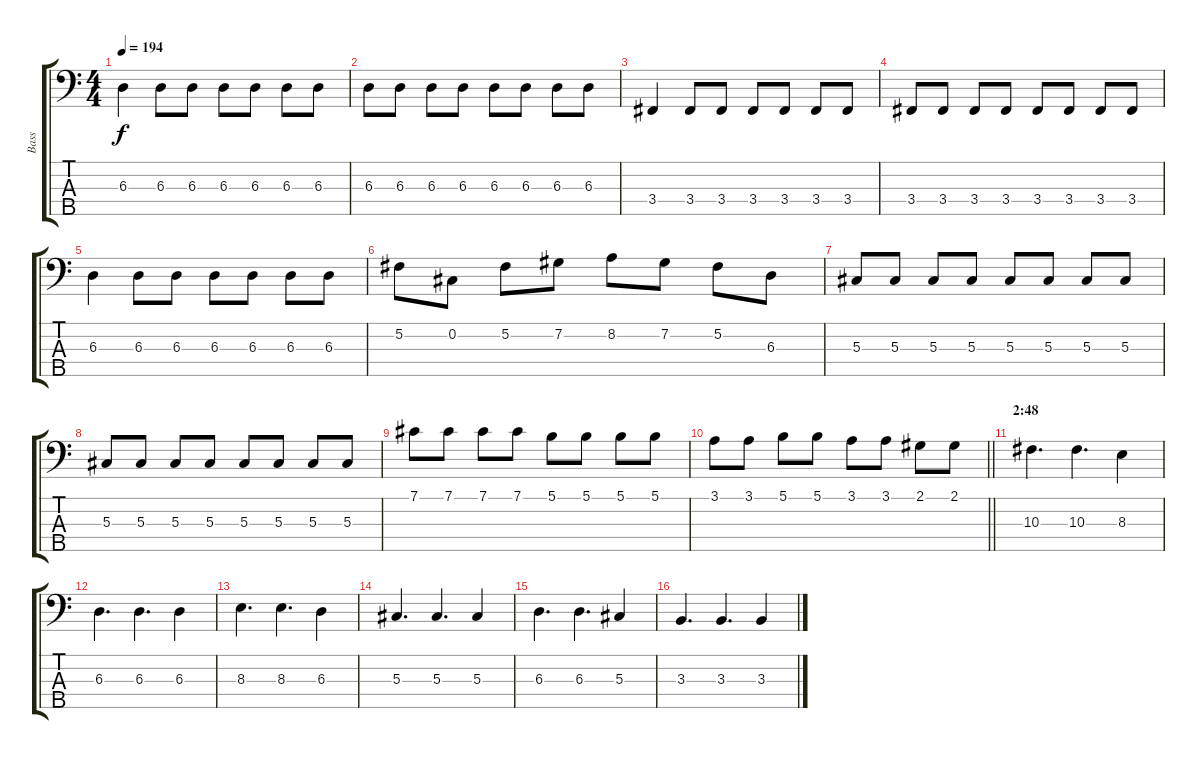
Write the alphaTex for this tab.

\track ("Bass" "Bass") {instrument electricbasspick}
\staff {score tabs}
\tuning (Gb2 Db2 Ab1 Eb1 Bb0) {hide}
\ts (4 4)
\tempo 194
\clef f4
\ks c
6.3.4{dy f} 6.3.8 6.3.8 6.3.8 6.3.8 6.3.8 6.3.8 |
6.3.8 6.3.8 6.3.8 6.3.8 6.3.8 6.3.8 6.3.8 6.3.8 |
3.4.4 3.4.8 3.4.8 3.4.8 3.4.8 3.4.8 3.4.8 |
3.4.8 3.4.8 3.4.8 3.4.8 3.4.8 3.4.8 3.4.8 3.4.8 |
6.3.4 6.3.8 6.3.8 6.3.8 6.3.8 6.3.8 6.3.8 |
5.2.8 0.2.8 5.2.8 7.2.8 8.2.8 7.2.8 5.2.8 6.3.8 |
5.3.8 5.3.8 5.3.8 5.3.8 5.3.8 5.3.8 5.3.8 5.3.8 |
5.3.8 5.3.8 5.3.8 5.3.8 5.3.8 5.3.8 5.3.8 5.3.8 |
7.1.8 7.1.8 7.1.8 7.1.8 5.1.8 5.1.8 5.1.8 5.1.8 |
\barLineRight lightlight
3.1.8 3.1.8 5.1.8 5.1.8 3.1.8 3.1.8 2.1.8 2.1.8 |
\section ("" "2:48")
10.3.4{d} 10.3.4{d} 8.3.4 |
6.3.4{d} 6.3.4{d} 6.3.4 |
8.3.4{d} 8.3.4{d} 6.3.4 |
5.3.4{d} 5.3.4{d} 5.3.4 |
6.3.4{d} 6.3.4{d} 5.3.4 |
3.3.4{d} 3.3.4{d} 3.3.4
